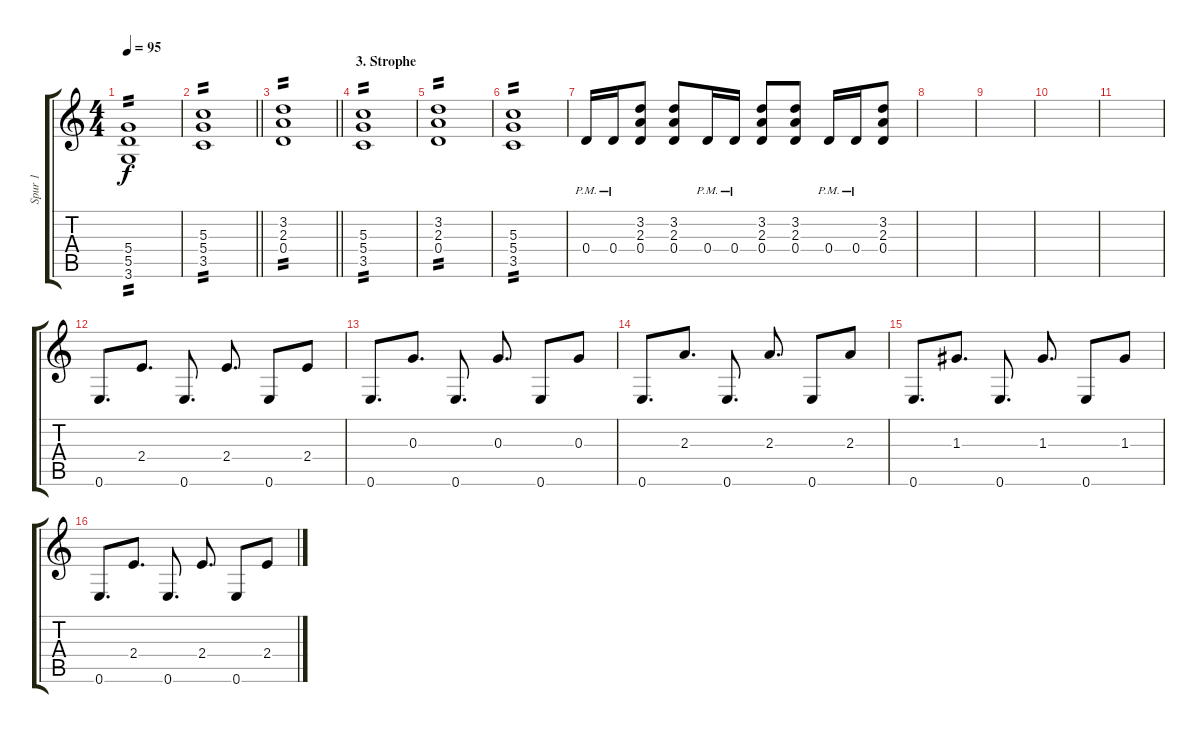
\track ("Spur 1" "Spur 1") {instrument distortionguitar}
\staff {score tabs}
\tuning (E4 B3 G3 D3 A2 E2) {hide}
\ts (4 4)
\tempo 95
\clef g2
\ks c
(5.4 5.5 3.6).1{tp 2 dy f} |
\barLineRight lightlight
(5.3 5.4 3.5).1{tp 2} |
\barLineRight lightlight
(3.2 2.3 0.4).1{tp 2} |
\section ("" "3. Strophe")
(5.3 5.4 3.5).1{tp 2} |
(3.2 2.3 0.4).1{tp 2} |
(5.3 5.4 3.5).1{tp 2} |
0.4{pm}.16 0.4{pm}.16 (3.2 2.3 0.4).8 (3.2 2.3 0.4).8 0.4{pm}.16 0.4{pm}.16 (3.2 2.3 0.4).8 (3.2 2.3 0.4).8 0.4{pm}.16 0.4{pm}.16 (3.2 2.3 0.4).8 |
|
|
|
|
0.6.8{d instrument electricguitarclean} 2.4.8{d} 0.6.8{d} 2.4.8{d} 0.6.8 2.4.8 |
0.6.8{d} 0.3.8{d} 0.6.8{d} 0.3.8{d} 0.6.8 0.3.8 |
0.6.8{d} 2.3.8{d} 0.6.8{d} 2.3.8{d} 0.6.8 2.3.8 |
0.6.8{d} 1.3.8{d} 0.6.8{d} 1.3.8{d} 0.6.8 1.3.8 |
0.6.8{d instrument electricguitarclean} 2.4.8{d} 0.6.8{d} 2.4.8{d} 0.6.8 2.4.8
